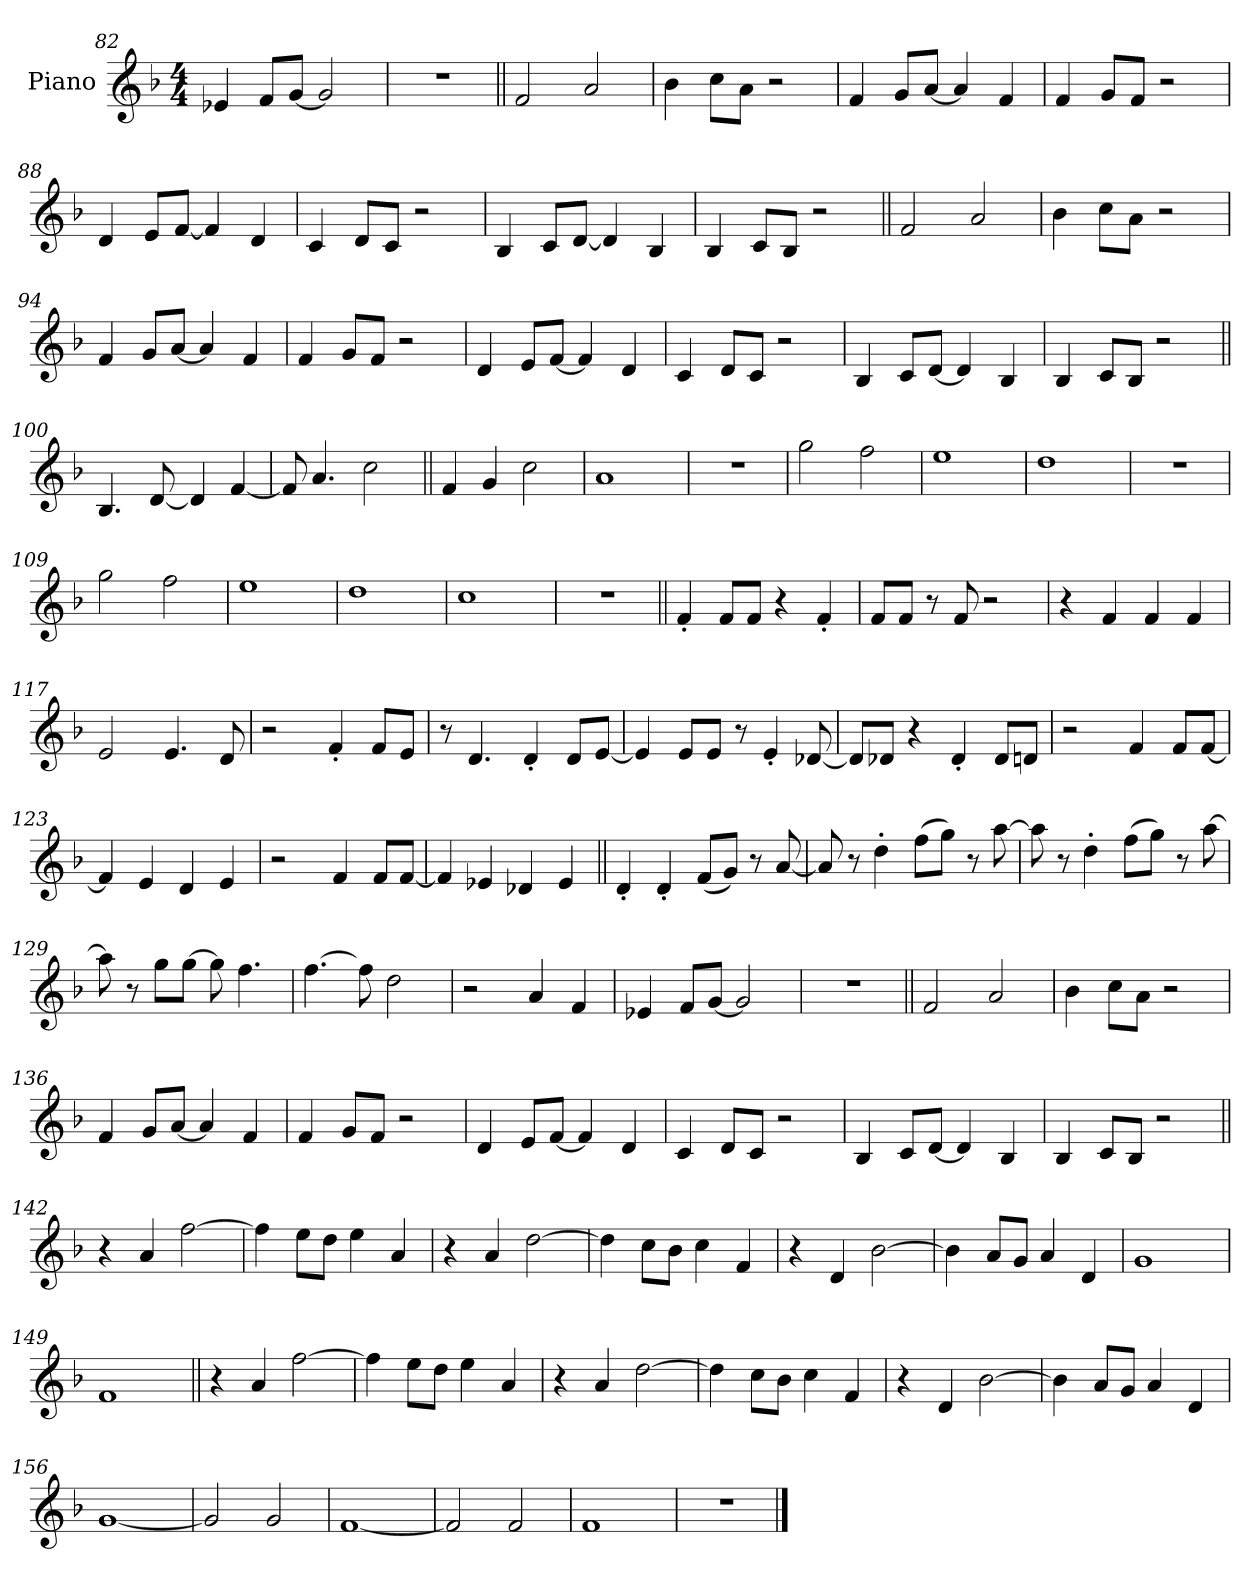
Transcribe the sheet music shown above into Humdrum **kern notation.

**kern
*part1
*staff1
*I"Piano
*I'Pno.
*clefG2
*k[b-]
*M4/4
=82
4e-X
8fL
[8gJ
2g]
=83
1r
=84||
2f
2a
=85
4b-
8ccL
8aJ
2r
=86
4f
8gL
[8aJ
4a]
4f
=87
4f
8gL
8fJ
2r
=88
4d
8eL
[8fJ
4f]
4d
=89
4c
8dL
8cJ
2r
=90
4B-
8cL
[8dJ
4d]
4B-
=91
4B-
8cL
8B-J
2r
=92||
2f
2a
=93
4b-
8ccL
8aJ
2r
=94
4f
8gL
[8aJ
4a]
4f
=95
4f
8gL
8fJ
2r
=96
4d
8eL
[8fJ
4f]
4d
=97
4c
8dL
8cJ
2r
=98
4B-
8cL
[8dJ
4d]
4B-
=99
4B-
8cL
8B-J
2r
=100||
4.B-!
[8d!
4d!]
[4f!
=101
8f!]
4.a!
2cc!
=102||
4f
4g
2cc
=103
1a
=104
1r
=105
2gg
2ff
=106
1ee
=107
1dd
=108
1r
=109
2gg
2ff
=110
1ee
=111
1dd
=112
1cc
=113
1r
=114||
4f'
8fL
8fJ
4r
4f'
=115
8fL
8fJ
8r
8f
2r
=116
4r
4f
4f
4f
=117
2e
4.e
8d
=118
2r
4f'
8fL
8eJ
=119
8r
4.d
4d'
8dL
[8eJ
=120
4e]
8eL
8eJ
8r
4e'
[8d-X
=121
8d-L]
8d-XJ
4r
4d-'
8d-L
8dnJ
=122
2r
4f
8fL
[8fJ
=123
4f]
4e
4d
4e
=124
2r
4f
8fL
[8fJ
=125
4f]
4e-X
4d-X
4e-
=126||
4d'
4d'
(8fL
8gJ)
8r
[8a
=127
8a]
8r
4dd'
(8ffL
8ggJ)
8r
[8aa
=128
8aa]
8r
4dd'
(8ffL
8ggJ)
8r
[8aa
=129
8aa]
8r
8ggL
[8ggJ
8gg]
4.ff
=130
[4.ff
8ff]
2dd
=131
2r
4a
4f
=132
4e-X
8fL
[8gJ
2g]
=133
1r
=134||
2f
2a
=135
4b-
8ccL
8aJ
2r
=136
4f
8gL
[8aJ
4a]
4f
=137
4f
8gL
8fJ
2r
=138
4d
8eL
[8fJ
4f]
4d
=139
4c
8dL
8cJ
2r
=140
4B-
8cL
[8dJ
4d]
4B-
=141
4B-
8cL
8B-J
2r
=142||
4r
4a
[2ff
=143
4ff]
8eeL
8ddJ
4ee
4a
=144
4r
4a
[2dd
=145
4dd]
8ccL
8b-J
4cc
4f
=146
4r
4d
[2b-
=147
4b-]
8aL
8gJ
4a
4d
=148
1g
=149
1f
=150||
4r
4a
[2ff
=151
4ff]
8eeL
8ddJ
4ee
4a
=152
4r
4a
[2dd
=153
4dd]
8ccL
8b-J
4cc
4f
=154
4r
4d
[2b-
=155
4b-]
8aL
8gJ
4a
4d
=156
[1g
=157
2g]
2g
=158
[1f
=159
2f]
2f
=160
1f
=161
1r
==
*-
